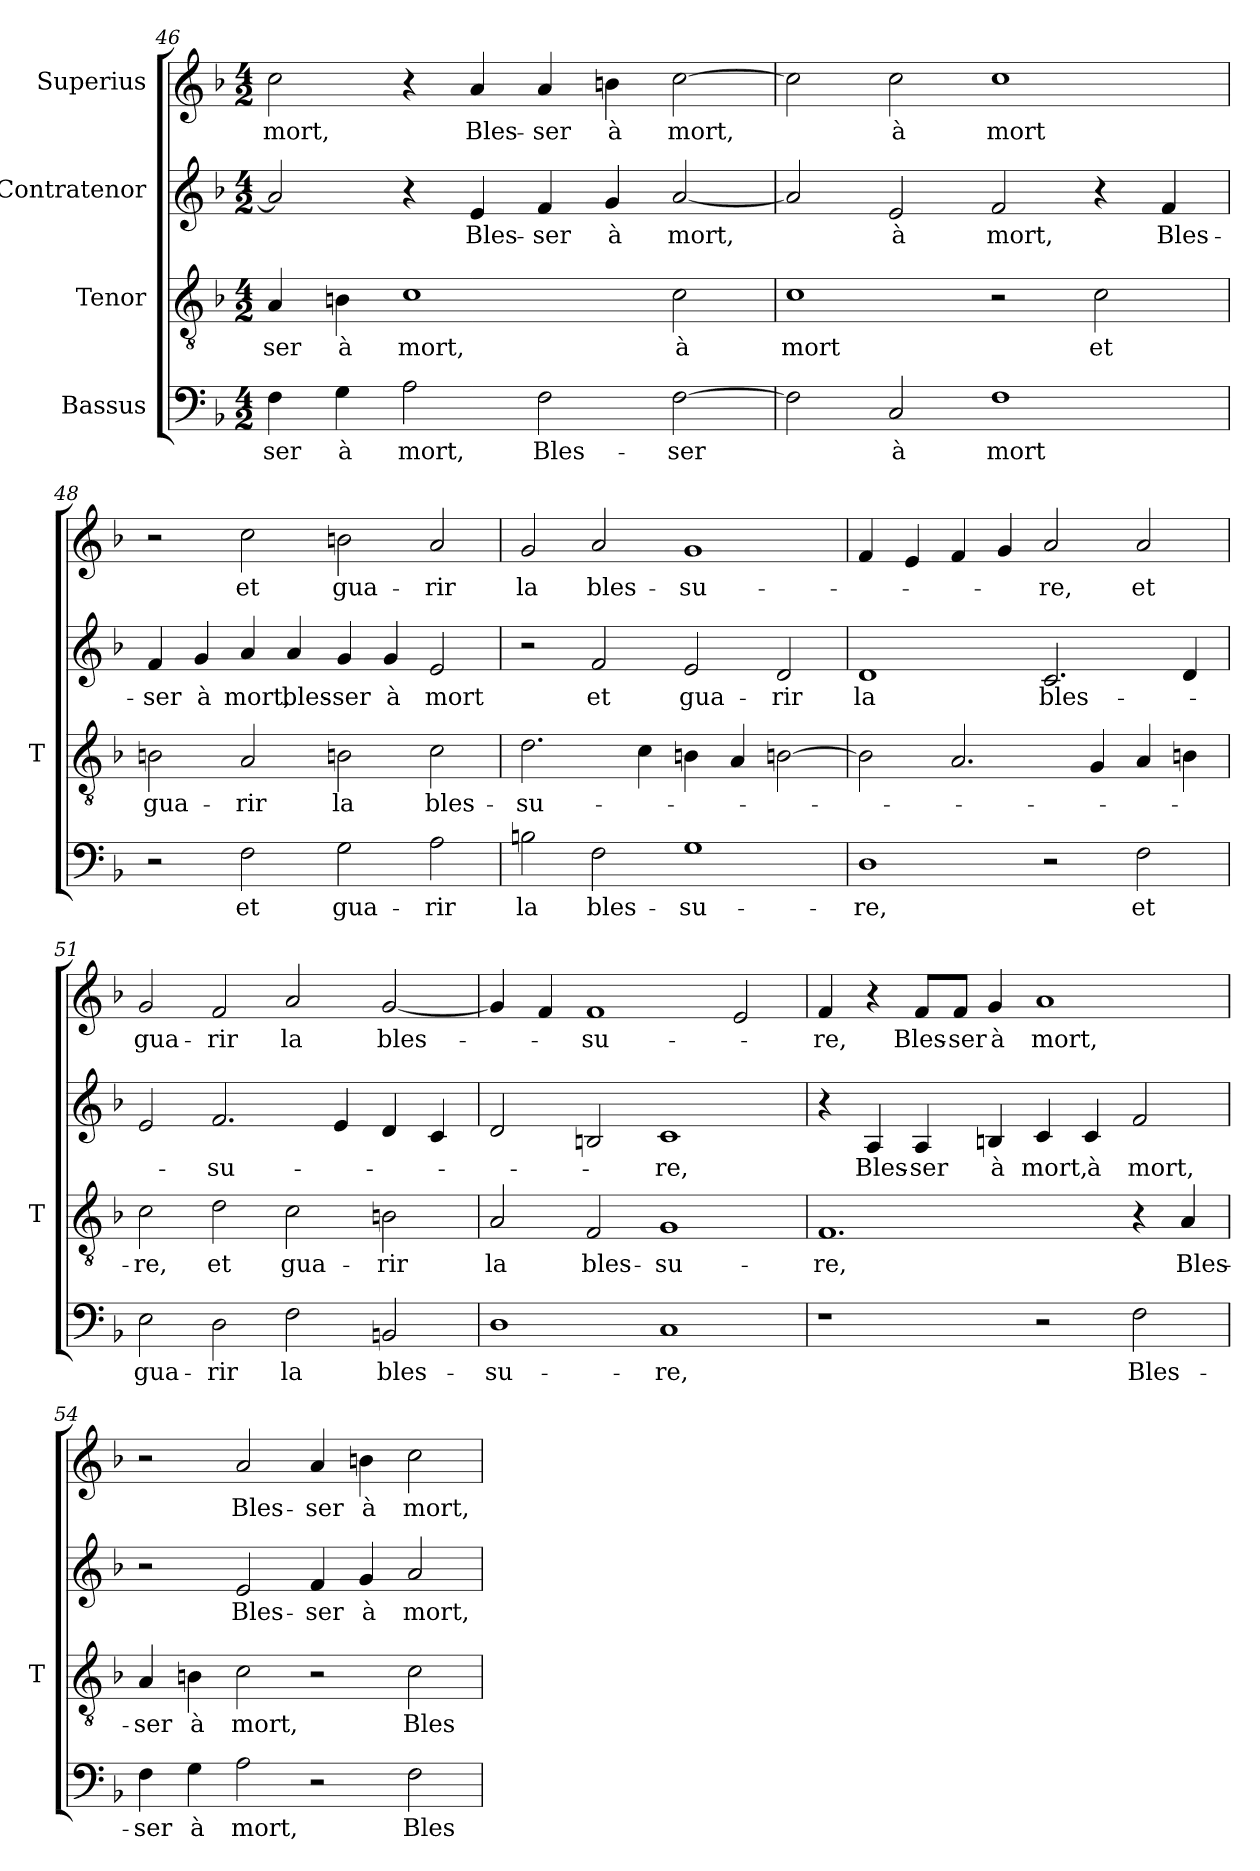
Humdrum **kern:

**kern	**text	**kern	**text	**kern	**text	**kern	**text
*part4	*part4	*part3	*part3	*part2	*part2	*part1	*part1
*staff4	*staff4	*staff3	*staff3	*staff2	*staff2	*staff1	*staff1
*I"Bassus	*	*I"Tenor	*	*I"Contratenor	*	*I"Superius	*
*	*	*I'T	*	*	*	*	*
*clefF4	*	*clefGv2	*	*clefG2	*	*clefG2	*
*k[b-]	*	*k[b-]	*	*k[b-]	*	*k[b-]	*
*M4/2	*	*M4/2	*	*M4/2	*	*M4/2	*
=46	=46	=46	=46	=46	=46	=46	=46
4F	-ser	4A	-ser	2a]	.	2cc	-mort,
4G	-à	4Bn	-à	.	.	.	.
2A	-mort,	1c	-mort,	4r	.	4r	.
.	.	.	.	4e	Bles-	4a	Bles-
2F	Bles-	.	.	4f	-ser	4a	-ser
.	.	.	.	4g	-à	4bn	-à
[2F	-ser	2c	-à	[2a	-mort,	[2cc	-mort,
=47	=47	=47	=47	=47	=47	=47	=47
2F]	.	1c	-mort	2a]	.	2cc]	.
2C	-à	.	.	2e	-à	2cc	-à
1F	-mort	2r	.	2f	-mort,	1cc	-mort
.	.	2c	-et	4r	.	.	.
.	.	.	.	4f	Bles-	.	.
=48	=48	=48	=48	=48	=48	=48	=48
2r	.	2Bn	gua-	4f	-ser	2r	.
.	.	.	.	4g	-à	.	.
2F	-et	2A	-rir	4a	-mort,	2cc	-et
.	.	.	.	4a	bles-	.	.
2G	gua-	2Bn	-la	4g	-ser	2bn	gua-
.	.	.	.	4g	-à	.	.
2A	-rir	2c	bles-	2e	-mort	2a	-rir
=49	=49	=49	=49	=49	=49	=49	=49
2Bn	-la	2.d	su-	2r	.	2g	-la
2F	bles-	.	.	2f	-et	2a	bles-
.	.	4c	.	.	.	.	.
1G	su-	4Bn	.	2e	gua-	1g	su-
.	.	4A	.	.	.	.	.
.	.	[2Bn	.	2d	-rir	.	.
=50	=50	=50	=50	=50	=50	=50	=50
1D	-re,	2B]	.	1d	-la	4f	.
.	.	.	.	.	.	4e	.
.	.	2.A	.	.	.	4f	.
.	.	.	.	.	.	4g	.
2r	.	.	.	2.c	bles-	2a	-re,
.	.	4G	.	.	.	.	.
2F	-et	4A	.	.	.	2a	-et
.	.	4Bn	.	4d	.	.	.
=51	=51	=51	=51	=51	=51	=51	=51
2E	gua-	2c	-re,	2e	.	2g	gua-
2D	-rir	2d	-et	2.f	su-	2f	-rir
2F	-la	2c	gua-	.	.	2a	-la
.	.	.	.	4e	.	.	.
2BBn	bles-	2Bn	-rir	4d	.	[2g	bles-
.	.	.	.	4c	.	.	.
=52	=52	=52	=52	=52	=52	=52	=52
1D	su-	2A	-la	2d	.	4g]	.
.	.	.	.	.	.	4f	.
.	.	2F	bles-	2Bn	.	1f	su-
1C	-re,	1G	su-	1c	-re,	.	.
.	.	.	.	.	.	2e	.
=53	=53	=53	=53	=53	=53	=53	=53
1r	.	1.F	-re,	4r	.	4f	-re,
.	.	.	.	4A	Bles-	4r	.
.	.	.	.	4A	-ser	8f/L	Bles-
.	.	.	.	.	.	8f/J	-ser
.	.	.	.	4Bn	-à	4g	-à
2r	.	.	.	4c	-mort,	1a	-mort,
.	.	.	.	4c	-à	.	.
2F	Bles-	4r	.	2f	-mort,	.	.
.	.	4A	Bles-	.	.	.	.
=54	=54	=54	=54	=54	=54	=54	=54
4F	-ser	4A	-ser	2r	.	2r	.
4G	-à	4Bn	-à	.	.	.	.
2A	-mort,	2c	-mort,	2e	Bles-	2a	Bles-
2r	.	2r	.	4f	-ser	4a	-ser
.	.	.	.	4g	-à	4bn	-à
2F	Bles-	2c	Bles-	2a	-mort,	2cc	-mort,
=	=	=	=	=	=	=	=
*-	*-	*-	*-	*-	*-	*-	*-
